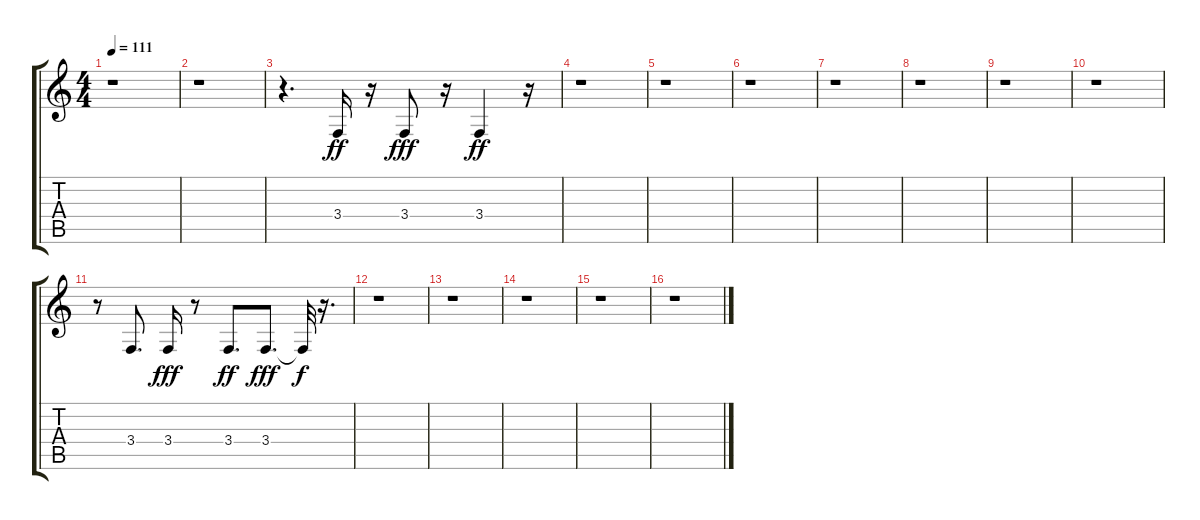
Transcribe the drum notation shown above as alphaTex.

\track "" {instrument synthstrings1}
\staff {score tabs}
\tuning (E4 B3 G3 D3 A2 E2) {hide}
\ts (4 4)
\tempo 111
\clef g2
\ks c
r.1{dy ff} |
r.1 |
r.4{d} 3.4.16 r.16 3.4.8{dy fff} r.16 3.4.4{dy ff} r.16 |
r.1 |
r.1 |
r.1 |
r.1 |
r.1 |
r.1 |
r.1 |
r.8 3.4.8{d} 3.4.16{dy fff} r.8 3.4.8{d dy ff} 3.4.8{d dy fff} 3.4{t}.32{dy f} r.16{d} |
r.1 |
r.1 |
r.1 |
r.1 |
r.1
